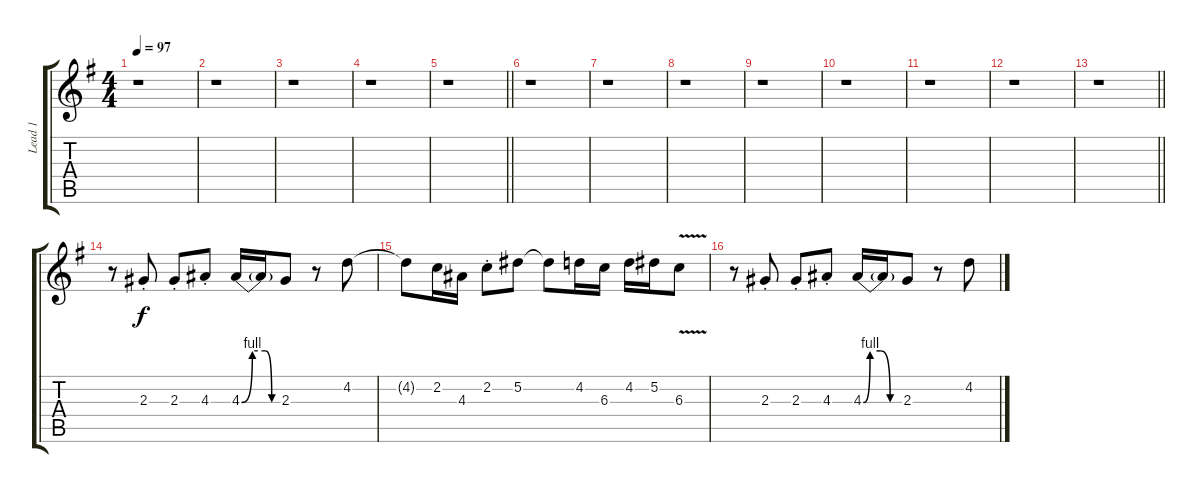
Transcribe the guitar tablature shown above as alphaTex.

\track ("Lead 1" "Lead 1") {instrument distortionguitar}
\staff {score tabs}
\tuning (Eb4 Bb3 Gb3 Db3 Ab2 Eb2) {hide}
\ts (4 4)
\tempo 97
\clef g2
\ks g
r.1{dy f} |
r.1 |
r.1 |
r.1 |
\barLineRight lightlight
r.1 |
r.1 |
r.1 |
r.1 |
r.1 |
r.1 |
r.1 |
r.1 |
\barLineRight lightlight
r.1 |
r.8 2.3{st}.8 2.3{st}.8 4.3{st}.8 4.3{be (custom 0 0 16 4 35 4 45 0 60 0)}.16 4.3{t}.16 2.3.8 r.8 4.2.8 |
4.2{t}.8 2.2.16 4.3.16 2.2{st}.8 5.2.8 5.2{t}.8 4.2.16 6.3.16 4.2.16 5.2.16 6.3{v}.8 |
r.8 2.3{st}.8 2.3{st}.8 4.3{st}.8 4.3{be (custom 0 0 10 4 25 4 40 0 60 0)}.16 4.3{t}.16 2.3.8 r.8 4.2.8
